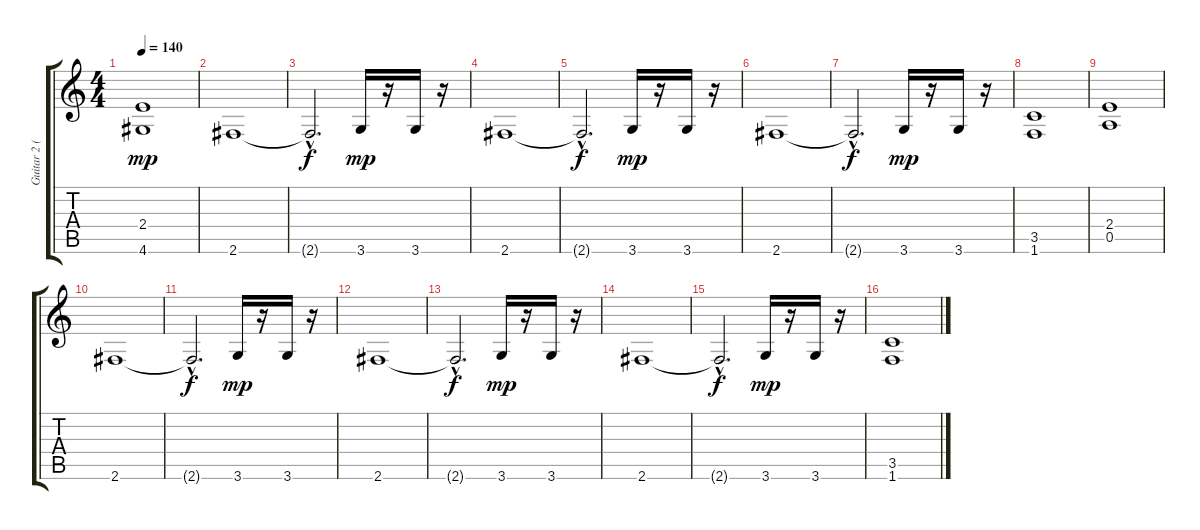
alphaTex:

\track ("Guitar 2 (Lead)           " "Guitar 2 (") {instrument distortionguitar}
\staff {score tabs}
\tuning (E4 B3 G3 D3 A2 E2) {hide}
\ts (4 4)
\tempo 140
\clef g2
\ks c
(2.4 4.6).1{dy mp} |
2.6.1 |
2.6{hac t}.2{d dy f} 3.6.16{dy mp} r.16 3.6.16 r.16 |
2.6.1 |
2.6{hac t}.2{d dy f} 3.6.16{dy mp} r.16 3.6.16 r.16 |
2.6.1 |
2.6{hac t}.2{d dy f} 3.6.16{dy mp} r.16 3.6.16 r.16 |
(3.5 1.6).1 |
(2.4 0.5).1 |
2.6.1 |
2.6{hac t}.2{d dy f} 3.6.16{dy mp} r.16 3.6.16 r.16 |
2.6.1 |
2.6{hac t}.2{d dy f} 3.6.16{dy mp} r.16 3.6.16 r.16 |
2.6.1 |
2.6{hac t}.2{d dy f} 3.6.16{dy mp} r.16 3.6.16 r.16 |
(3.5 1.6).1
